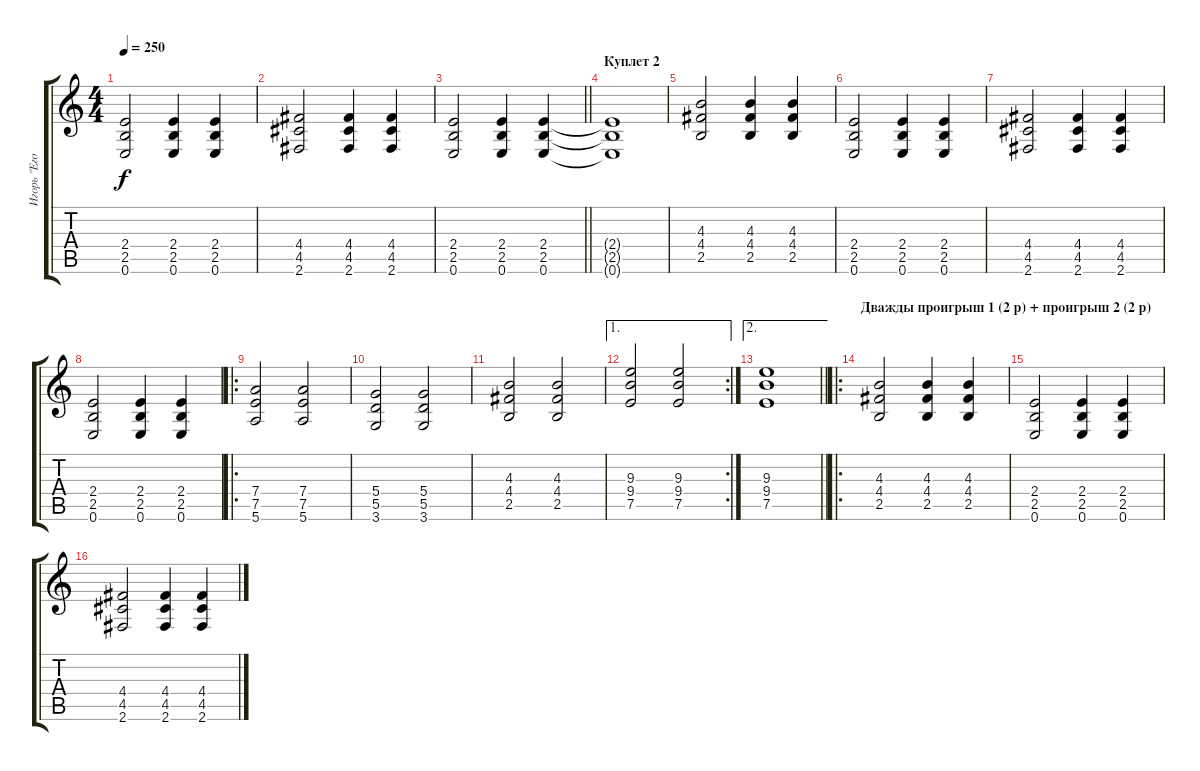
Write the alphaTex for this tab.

\track ("Игорь \"Егор\" Летов" "Игорь \"Его") {instrument distortionguitar}
\staff {score tabs}
\tuning (E4 B3 G3 D3 A2 E2) {hide}
\ts (4 4)
\tempo 250
\clef g2
\ks c
(2.4 2.5 0.6).2{dy f} (2.4 2.5 0.6).4 (2.4 2.5 0.6).4 |
(4.4 4.5 2.6).2 (4.4 4.5 2.6).4 (4.4 4.5 2.6).4 |
\barLineRight lightlight
(2.4 2.5 0.6).2 (2.4 2.5 0.6).4 (2.4 2.5 0.6).4 |
\section ("" "Куплет 2")
(2.4{t} 2.5{t} 0.6{t}).1 |
(4.3 4.4 2.5).2 (4.3 4.4 2.5).4 (4.3 4.4 2.5).4 |
(2.4 2.5 0.6).2 (2.4 2.5 0.6).4 (2.4 2.5 0.6).4 |
(4.4 4.5 2.6).2 (4.4 4.5 2.6).4 (4.4 4.5 2.6).4 |
(2.4 2.5 0.6).2 (2.4 2.5 0.6).4 (2.4 2.5 0.6).4 |
\ro
(7.4 7.5 5.6).2 (7.4 7.5 5.6).2 |
(5.4 5.5 3.6).2 (5.4 5.5 3.6).2 |
(4.3 4.4 2.5).2 (4.3 4.4 2.5).2 |
\ae 1
\rc 2
(9.3 9.4 7.5).2 (9.3 9.4 7.5).2 |
\ae 2
\barLineRight lightlight
(9.3 9.4 7.5).1 |
\ro
\section ("" "Дважды проигрыш 1 (2 р) + проигрыш 2 (2 р)")
(4.3 4.4 2.5).2 (4.3 4.4 2.5).4 (4.3 4.4 2.5).4 |
(2.4 2.5 0.6).2 (2.4 2.5 0.6).4 (2.4 2.5 0.6).4 |
(4.4 4.5 2.6).2 (4.4 4.5 2.6).4 (4.4 4.5 2.6).4
